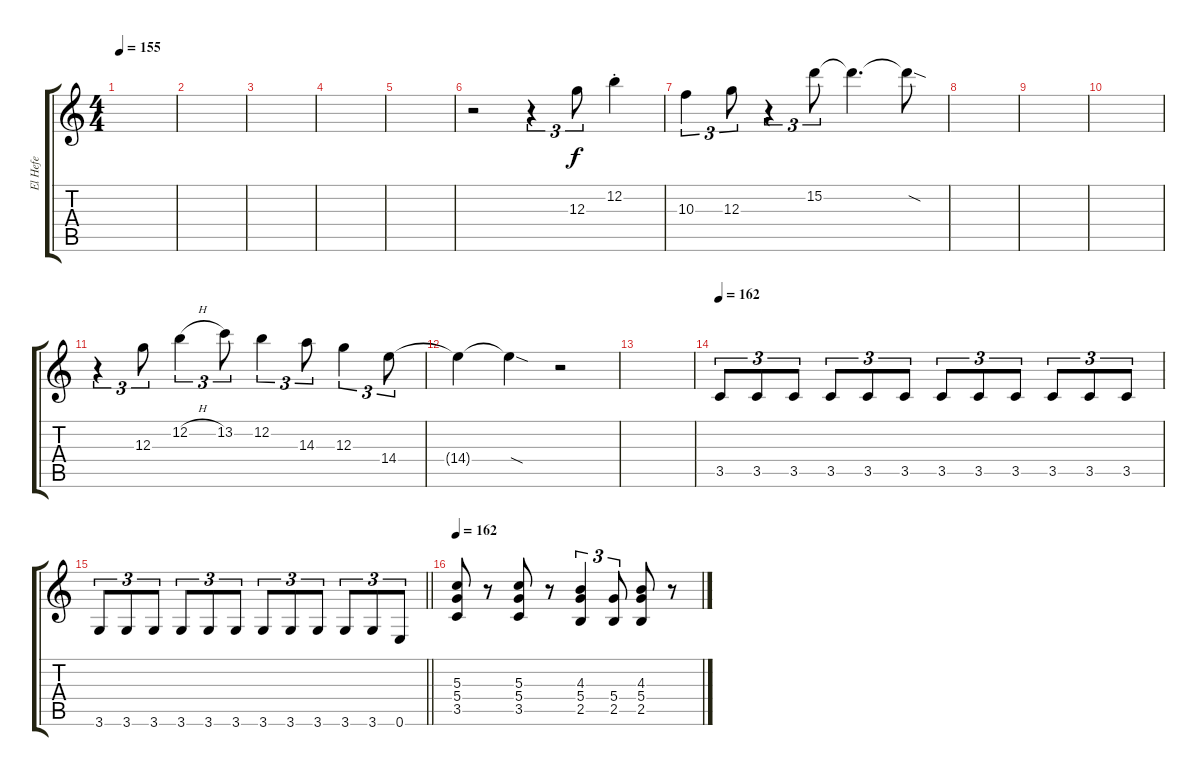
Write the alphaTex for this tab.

\track ("El Hefe" "El Hefe") {instrument distortionguitar}
\staff {score tabs}
\tuning (E4 B3 G3 D3 A2 E2) {hide}
\ts (4 4)
\tempo 155
\clef g2
\ks c
|
|
|
|
|
r.2 r.4{tu (3 2)} 12.3.8{tu (3 2)} 12.2{st}.4 |
10.3.4{tu (3 2)} 12.3.8{tu (3 2)} r.4{tu (3 2)} 15.2.8{tu (3 2)} 15.2{t}.4{d} 15.2{sod t}.8 |
|
|
|
r.4{tu (3 2)} 12.3.8{tu (3 2)} 12.2{h}.4{tu (3 2)} 13.2.8{tu (3 2)} 12.2.4{tu (3 2)} 14.3.8{tu (3 2)} 12.3.4{tu (3 2)} 14.4.8{tu (3 2)} |
14.4{t}.4 14.4{sod t}.4 r.2 |
|
\tempo 162
3.5.8{tu (3 2) volume 12 balance 1 instrument distortionguitar} 3.5.8{tu (3 2)} 3.5.8{tu (3 2)} 3.5.8{tu (3 2)} 3.5.8{tu (3 2)} 3.5.8{tu (3 2)} 3.5.8{tu (3 2)} 3.5.8{tu (3 2)} 3.5.8{tu (3 2)} 3.5.8{tu (3 2)} 3.5.8{tu (3 2)} 3.5.8{tu (3 2)} |
\barLineRight lightlight
3.6.8{tu (3 2)} 3.6.8{tu (3 2)} 3.6.8{tu (3 2)} 3.6.8{tu (3 2)} 3.6.8{tu (3 2)} 3.6.8{tu (3 2)} 3.6.8{tu (3 2)} 3.6.8{tu (3 2)} 3.6.8{tu (3 2)} 3.6.8{tu (3 2)} 3.6.8{tu (3 2)} 0.6.8{tu (3 2)} |
\section ("" "")
\tempo 162
(5.3 5.4 3.5).8 r.8 (5.3 5.4 3.5).8 r.8 (4.3 5.4 2.5).4{tu (3 2)} (5.4 2.5).8{tu (3 2)} (4.3 5.4 2.5).8 r.8
